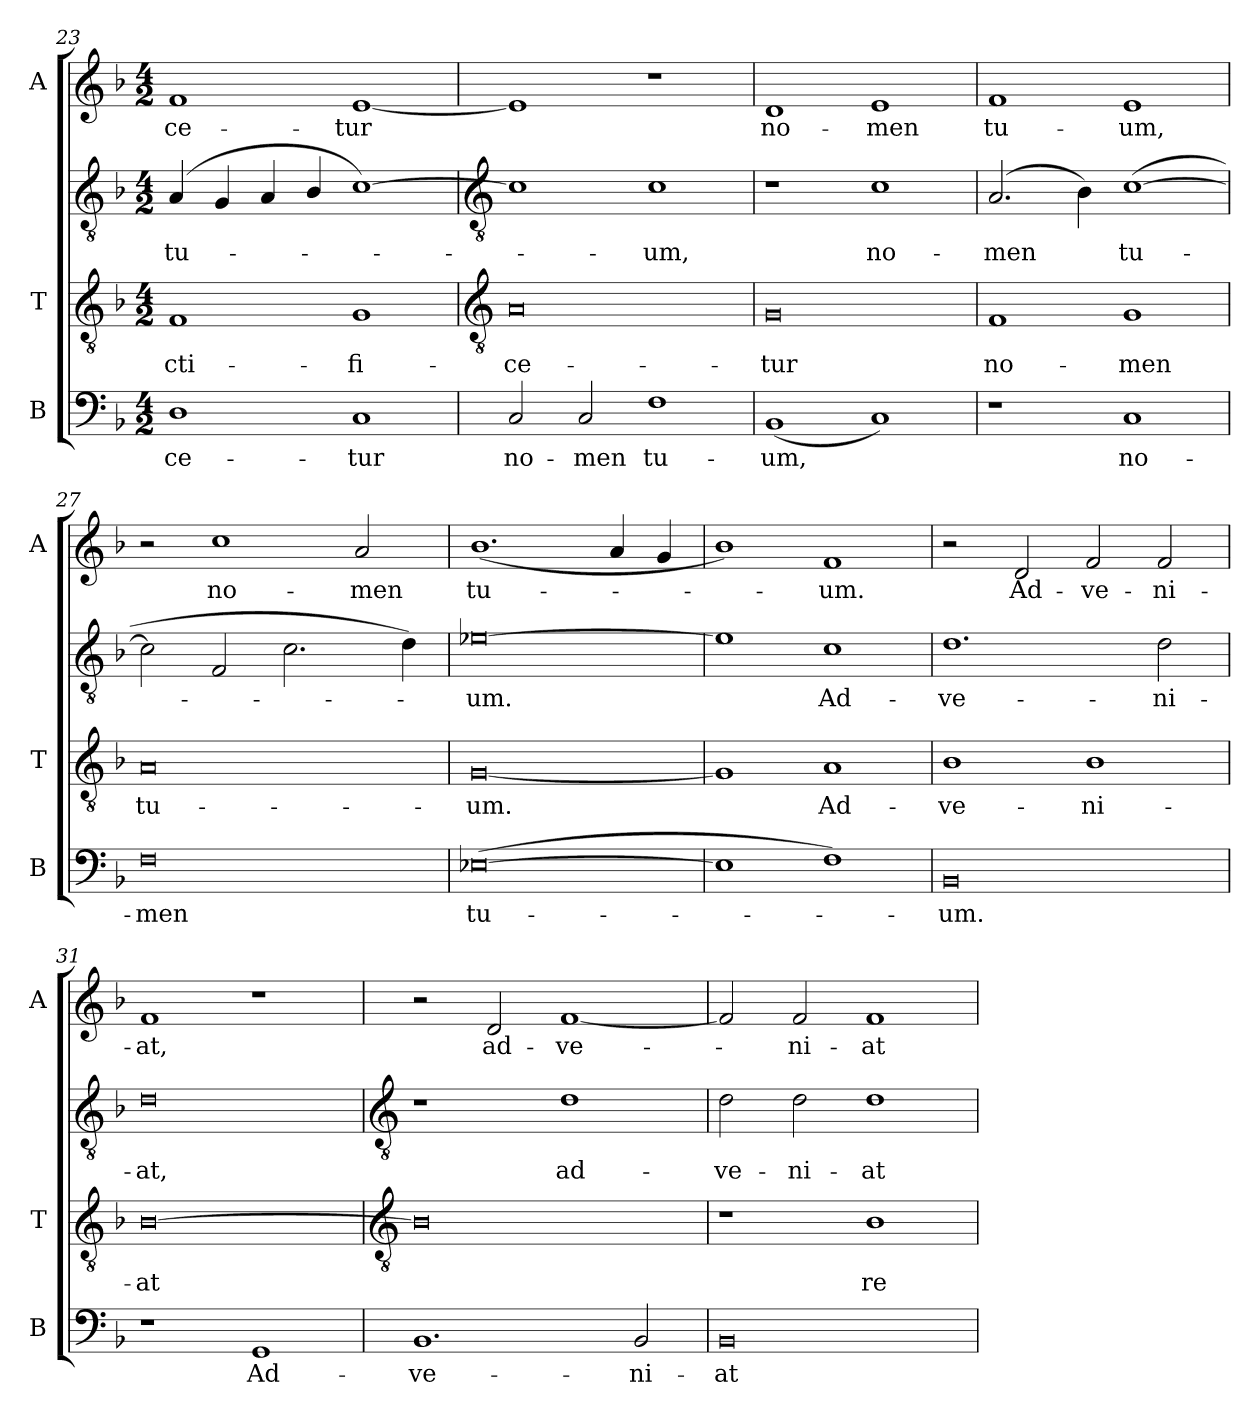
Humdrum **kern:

**kern	**text	**kern	**text	**kern	**text	**kern	**text
*part3	*part3	*part2	*part2	*part2	*part2	*part1	*part1
*staff4	*staff4	*staff3	*staff3	*staff2	*staff2	*staff1	*staff1
*I"B	*	*I"T	*	*	*	*I"A	*
*I'B	*	*I'T	*	*	*	*I'A	*
*clefF4	*	*clefGv2	*	*clefGv2	*	*clefG2	*
*k[b-]	*	*k[b-]	*	*k[b-]	*	*k[b-]	*
*F:	*	*F:	*	*F:	*	*F:	*
*M4/2	*	*M4/2	*	*M4/2	*	*M4/2	*
=23	=23	=23	=23	=23	=23	=23	=23
!	!LO:LY:b	!	!LO:LY:b	!	!LO:LY:b	!	!LO:LY:b
1D	-ce-	1F	cti-	(<4A	-tu-	1f	-ce-
.	.	.	.	4G	.	.	.
.	.	.	.	4A	.	.	.
.	.	.	.	4B-/	.	.	.
!	!LO:LY:b	!	!LO:LY:b	!	!	!	!LO:LY:b
1C	-tur	1G	-fi-	[1c)	.	[1e	-tur
!!LO:LB:g=z
=24	=24	=24	=24	=24	=24	=24	=24
*	*	*clefGv2	*	*clefGv2	*	*	*
!	!LO:LY:b	!	!LO:LY:b	!	!	!	!
2C	no-	0A	ce-	1c]	.	1e]	.
!	!LO:LY:b	!	!	!	!	!	!
2C	-men	.	.	.	.	.	.
!	!LO:LY:b	!	!	!	!LO:LY:b	!	!
1F	tu-	.	.	1c	-um,	1r	.
=25	=25	=25	=25	=25	=25	=25	=25
!	!LO:LY:b	!	!LO:LY:b	!	!	!	!LO:LY:b
(<1BB-	-um,	0G	-tur	1r	.	1d	no-
!	!	!	!	!	!LO:LY:b	!	!LO:LY:b
1C)	.	.	.	1c	-no-	1e	-men
=26	=26	=26	=26	=26	=26	=26	=26
!	!	!	!LO:LY:b	!	!LO:LY:b	!	!LO:LY:b
1r	.	1F	no-	(<2.A	men	1f	tu-
.	.	.	.	4B-)	.	.	.
!	!LO:LY:b	!	!LO:LY:b	!	!LO:LY:b	!	!LO:LY:b
1C	no-	1G	-men	(>[1c	tu-	1e	-um,
=27	=27	=27	=27	=27	=27	=27	=27
!	!LO:LY:b	!	!LO:LY:b	!	!	!	!
0F	-men	0A	tu-	2c]	.	2r	.
!	!	!	!	!	!	!	!LO:LY:b
.	.	.	.	2F	.	1cc	no-
.	.	.	.	2.c	.	.	.
!	!	!	!	!	!	!	!LO:LY:b
.	.	.	.	.	.	2a	-men
.	.	.	.	4d)	.	.	.
=28	=28	=28	=28	=28	=28	=28	=28
!	!LO:LY:b	!	!LO:LY:b	!	!LO:LY:b	!	!LO:LY:b
(>[0E-X	tu-	[0G	um.	[0e-X	-um.	(<1.b-/	tu-
.	.	.	.	.	.	4a	.
.	.	.	.	.	.	4g	.
=29	=29	=29	=29	=29	=29	=29	=29
1E-]	.	1G]	.	1e-]	.	1b-/)	.
!	!	!	!LO:LY:b	!	!LO:LY:b	!	!LO:LY:b
1F)	.	1A	-Ad-	1c	Ad-	1f	um.
=30	=30	=30	=30	=30	=30	=30	=30
!	!LO:LY:b	!	!LO:LY:b	!	!LO:LY:b	!	!
0BB-	um.	1B-	-ve-	1.d	-ve-	2r	.
!	!	!	!	!	!	!	!LO:LY:b
.	.	.	.	.	.	2d	Ad-
!	!	!	!LO:LY:b	!	!	!	!LO:LY:b
.	.	1B-	-ni-	.	.	2f	-ve-
!	!	!	!	!	!LO:LY:b	!	!LO:LY:b
.	.	.	.	2d	-ni-	2f	-ni-
=31	=31	=31	=31	=31	=31	=31	=31
!	!	!	!LO:LY:b	!	!LO:LY:b	!	!LO:LY:b
1r	.	[0B-	at	0d	-at,	1f	-at,
!	!LO:LY:b	!	!	!	!	!	!
1GG	Ad-	.	.	.	.	1r	.
!!LO:LB:g=z
=32	=32	=32	=32	=32	=32	=32	=32
*	*	*clefGv2	*	*clefGv2	*	*	*
!	!LO:LY:b	!	!	!	!	!	!
1.BB-	-ve-	0B-]	.	1r	.	2r	.
!	!	!	!	!	!	!	!LO:LY:b
.	.	.	.	.	.	2d	ad-
!	!	!	!	!	!LO:LY:b	!	!LO:LY:b
.	.	.	.	1d	ad-	[1f	-ve-
!	!LO:LY:b	!	!	!	!	!	!
2BB-	-ni-	.	.	.	.	.	.
=33	=33	=33	=33	=33	=33	=33	=33
!	!LO:LY:b	!	!	!	!LO:LY:b	!	!
0BB-	-at	1r	.	2d	-ve-	2f]	.
!	!	!	!	!	!LO:LY:b	!	!LO:LY:b
.	.	.	.	2d	-ni-	2f	ni-
!	!	!	!LO:LY:b	!	!LO:LY:b	!	!LO:LY:b
.	.	1B-	re-	1d	-at	1f	-at
=	=	=	=	=	=	=	=
*-	*-	*-	*-	*-	*-	*-	*-
